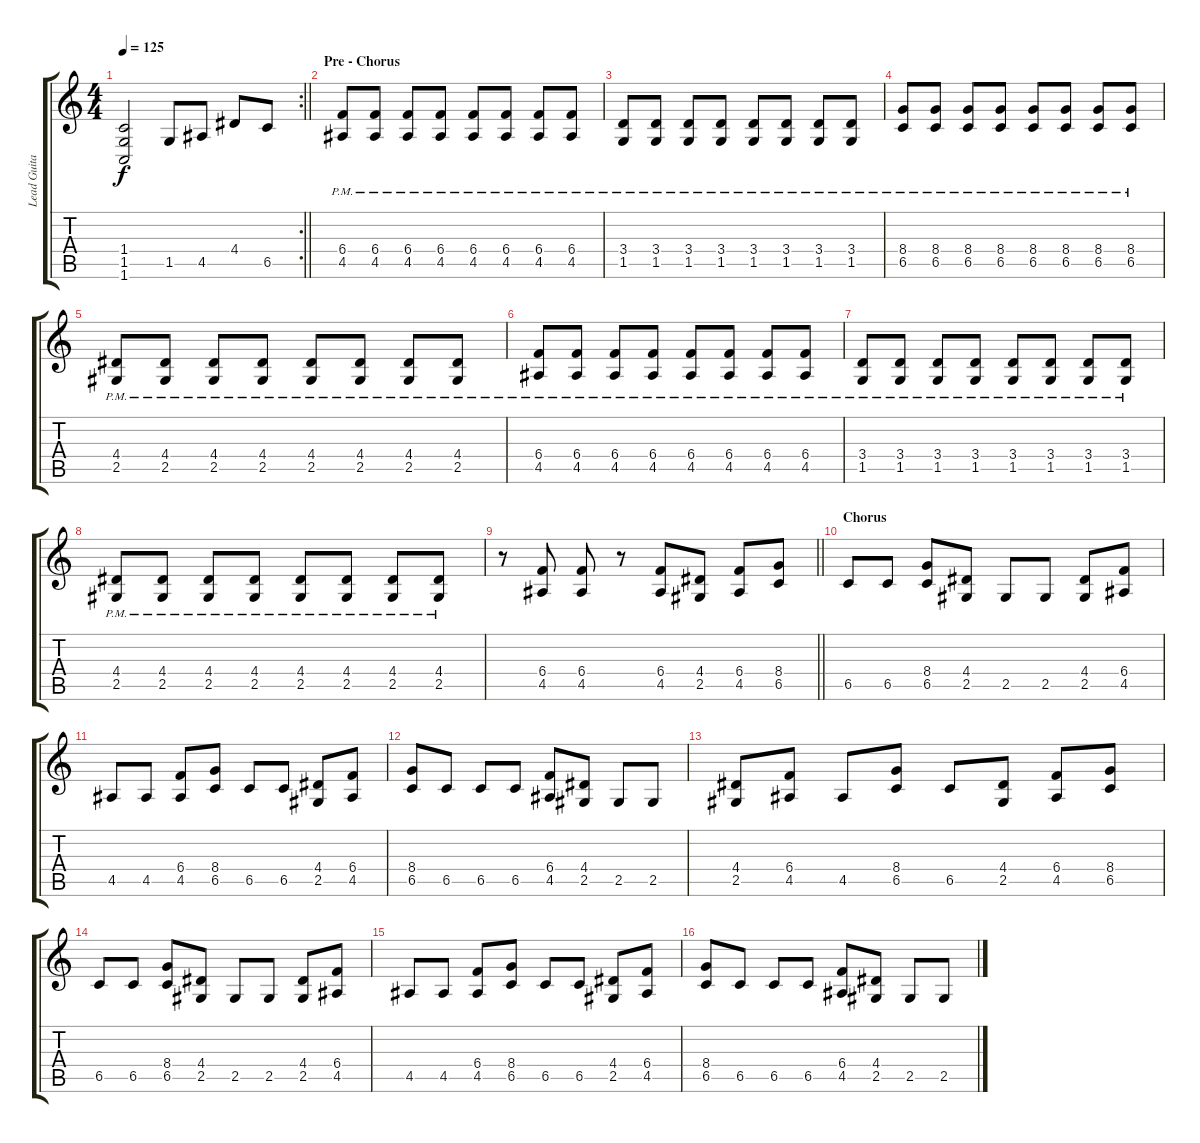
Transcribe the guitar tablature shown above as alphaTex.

\track ("Lead Guitar" "Lead Guita") {instrument distortionguitar}
\staff {score tabs}
\tuning (Db4 Ab3 E3 B2 Gb2 B1) {hide}
\rc 2
\ts (4 4)
\tempo 125
\clef g2
\barLineRight lightlight
\ks c
(1.4{t} 1.5{t} 1.6{t}).2{dy f} 1.5.8 4.5.8 4.4.8 6.5.8 |
\section ("" "Pre - Chorus")
(6.4{pm} 4.5{pm}).8 (6.4{pm} 4.5{pm}).8 (6.4{pm} 4.5{pm}).8 (6.4{pm} 4.5{pm}).8 (6.4{pm} 4.5{pm}).8 (6.4{pm} 4.5{pm}).8 (6.4{pm} 4.5{pm}).8 (6.4{pm} 4.5{pm}).8 |
(3.4{pm} 1.5{pm}).8 (3.4{pm} 1.5{pm}).8 (3.4{pm} 1.5{pm}).8 (3.4{pm} 1.5{pm}).8 (3.4{pm} 1.5{pm}).8 (3.4{pm} 1.5{pm}).8 (3.4{pm} 1.5{pm}).8 (3.4{pm} 1.5{pm}).8 |
(8.4{pm} 6.5{pm}).8 (8.4{pm} 6.5{pm}).8 (8.4{pm} 6.5{pm}).8 (8.4{pm} 6.5{pm}).8 (8.4{pm} 6.5{pm}).8 (8.4{pm} 6.5{pm}).8 (8.4{pm} 6.5{pm}).8 (8.4{pm} 6.5{pm}).8 |
(4.4{pm} 2.5{pm}).8 (4.4{pm} 2.5{pm}).8 (4.4{pm} 2.5{pm}).8 (4.4{pm} 2.5{pm}).8 (4.4{pm} 2.5{pm}).8 (4.4{pm} 2.5{pm}).8 (4.4{pm} 2.5{pm}).8 (4.4{pm} 2.5{pm}).8 |
(6.4{pm} 4.5{pm}).8 (6.4{pm} 4.5{pm}).8 (6.4{pm} 4.5{pm}).8 (6.4{pm} 4.5{pm}).8 (6.4{pm} 4.5{pm}).8 (6.4{pm} 4.5{pm}).8 (6.4{pm} 4.5{pm}).8 (6.4{pm} 4.5{pm}).8 |
(3.4{pm} 1.5{pm}).8 (3.4{pm} 1.5{pm}).8 (3.4{pm} 1.5{pm}).8 (3.4{pm} 1.5{pm}).8 (3.4{pm} 1.5{pm}).8 (3.4{pm} 1.5{pm}).8 (3.4{pm} 1.5{pm}).8 (3.4{pm} 1.5{pm}).8 |
(4.4{pm} 2.5{pm}).8 (4.4{pm} 2.5{pm}).8 (4.4{pm} 2.5{pm}).8 (4.4{pm} 2.5{pm}).8 (4.4{pm} 2.5{pm}).8 (4.4{pm} 2.5{pm}).8 (4.4{pm} 2.5{pm}).8 (4.4{pm} 2.5{pm}).8 |
\barLineRight lightlight
r.8 (6.4 4.5).8 (6.4 4.5).8 r.8 (6.4 4.5).8 (4.4 2.5).8 (6.4 4.5).8 (8.4 6.5).8 |
\section ("" "Chorus")
6.5.8 6.5.8 (8.4 6.5).8 (4.4 2.5).8 2.5.8 2.5.8 (4.4 2.5).8 (6.4 4.5).8 |
4.5.8 4.5.8 (6.4 4.5).8 (8.4 6.5).8 6.5.8 6.5.8 (4.4 2.5).8 (6.4 4.5).8 |
(8.4 6.5).8 6.5.8 6.5.8 6.5.8 (6.4 4.5).8 (4.4 2.5).8 2.5.8 2.5.8 |
(4.4 2.5).8 (6.4 4.5).8 4.5.8 (8.4 6.5).8 6.5.8 (4.4 2.5).8 (6.4 4.5).8 (8.4 6.5).8 |
6.5.8 6.5.8 (8.4 6.5).8 (4.4 2.5).8 2.5.8 2.5.8 (4.4 2.5).8 (6.4 4.5).8 |
4.5.8 4.5.8 (6.4 4.5).8 (8.4 6.5).8 6.5.8 6.5.8 (4.4 2.5).8 (6.4 4.5).8 |
(8.4 6.5).8 6.5.8 6.5.8 6.5.8 (6.4 4.5).8 (4.4 2.5).8 2.5.8 2.5.8
